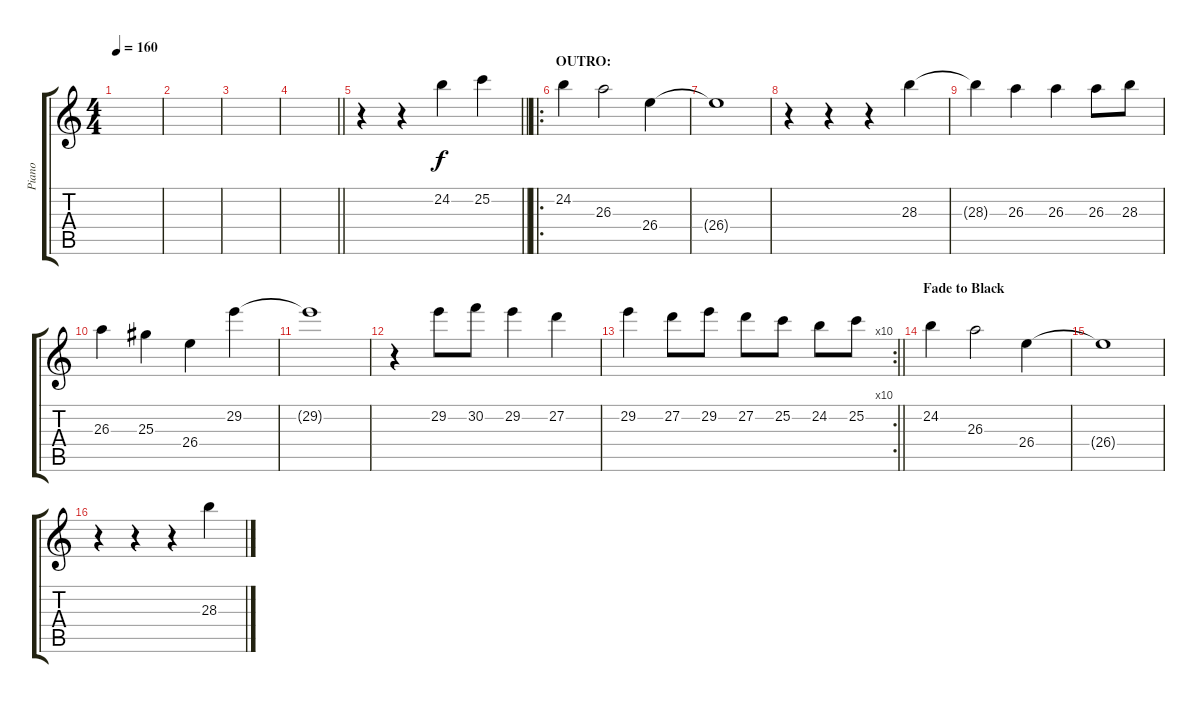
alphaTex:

\track ("Piano" "Piano") {instrument electricpiano2}
\staff {score tabs}
\tuning (E4 B3 G3 D3 A2 E2) {hide}
\ts (4 4)
\tempo 160
\clef g2
\ks c
|
|
|
\barLineRight lightlight
|
\section ("" "")
\barLineRight lightlight
r.4{volume 16 instrument electricpiano2} r.4 24.2.4 25.2.4 |
\ro
\section ("" "OUTRO:")
24.2.4 26.3.2 26.4.4 |
26.4{t}.1 |
r.4 r.4 r.4 28.3.4 |
28.3{t}.4 26.3.4 26.3.4 26.3.8 28.3.8 |
26.3.4 25.3.4 26.4.4 29.2.4 |
29.2{t}.1 |
r.4 29.2.8 30.2.8 29.2.4 27.2.4 |
\rc 10
\barLineRight lightlight
29.2.4 27.2.8 29.2.8 27.2.8 25.2.8 24.2.8 25.2.8 |
\section ("" "Fade to Black")
24.2.4 26.3.2 26.4.4 |
26.4{t}.1 |
r.4 r.4 r.4 28.3.4
